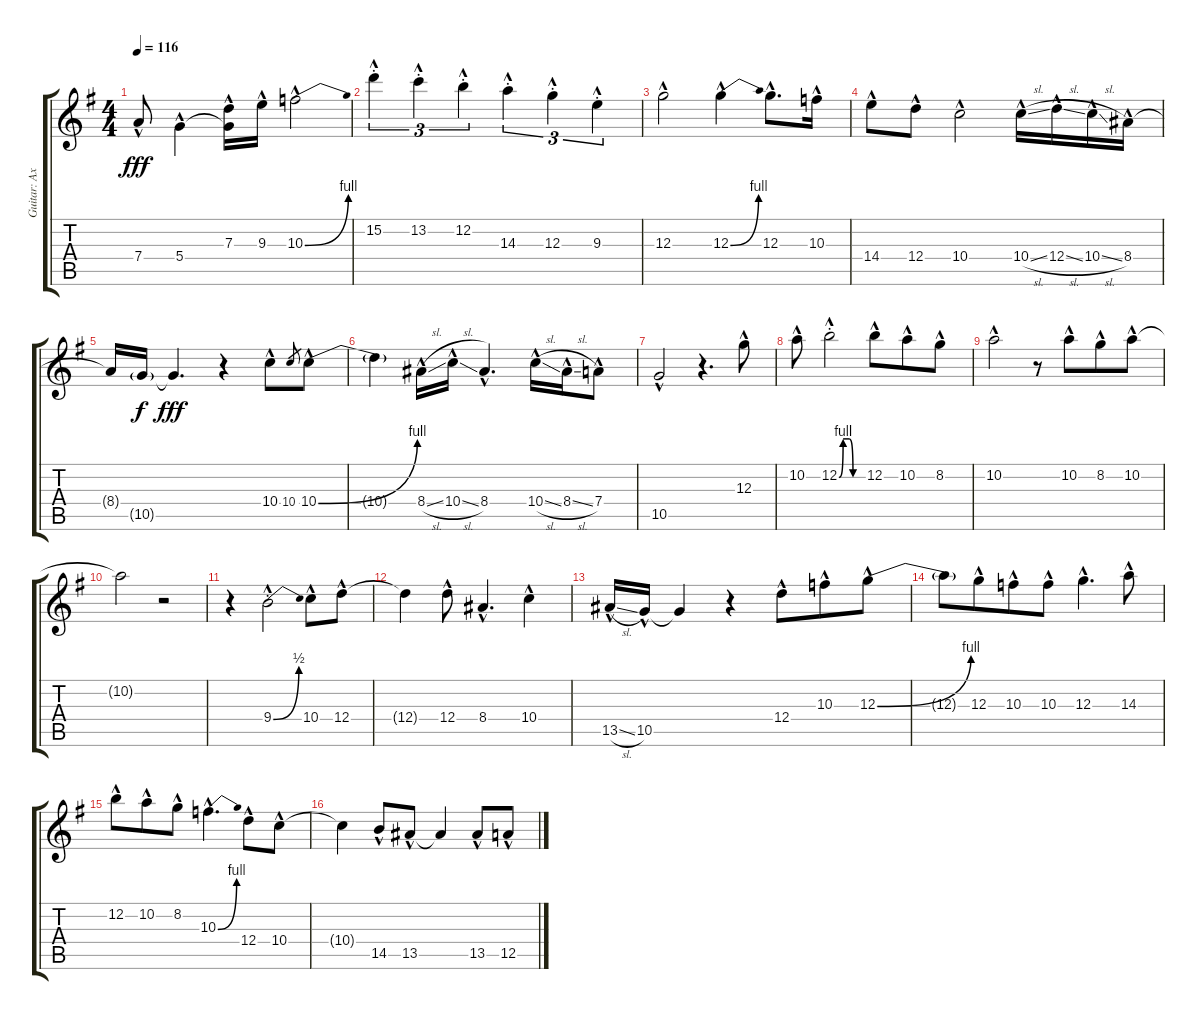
\track ("Guitar: Axel" "Guitar: Ax") {instrument overdrivenguitar}
\staff {score tabs}
\tuning (E4 B3 G3 D3 A2 E2) {hide}
\ts (4 4)
\tempo 116
\clef g2
\ks g
7.4{hac}.8{dy fff} 5.4{hac}.4{beam merge} (7.3{hac} 5.4{t}).16 9.3{hac}.16 10.3{be (bend 0 0 60 4) hac}.2 |
15.2{hac st}.4{tu (3 2)} 13.2{hac st}.4{tu (3 2) beam merge} 12.2{hac st}.4{tu (3 2)} 14.3{hac st}.4{tu (3 2)} 12.3{hac st}.4{tu (3 2)} 9.3{hac st}.4{tu (3 2)} |
12.3{hac}.2 12.3{be (bend 0 0 60 4) hac}.4 12.3{hac}.8{d} 10.3{hac}.16 |
14.4{hac}.8 12.4{hac}.8 10.4{hac}.2 10.4{sl hac}.16 12.4{sl hac}.16{beam merge} 10.4{sl hac}.16 8.4{hac}.16 |
8.4{t}.16 10.5{g}.16{dy f} 10.5{t}.4{d dy fff} r.4 10.4{hac}.8 10.4.8{gr} 10.4{be (bend 0 0 60 4) hac}.8 |
10.4{t}.4 8.4{sl hac}.16 10.4{sl hac}.16 8.4{hac}.4{d} 10.4{sl hac}.16 8.4{sl hac}.16 7.4{hac}.8 |
10.5{hac}.2 r.4{d} 12.3{hac}.8 |
10.2{hac}.8 12.2{be (custom 0 0 10 4 25 4 35 0 60 0) hac st}.2 12.2{hac}.8{beam merge} 10.2{hac}.8 8.2{hac}.8 |
10.2{hac}.2 r.8 10.2{hac}.8{beam merge} 8.2{hac}.8 10.2{hac}.8 |
10.2{t}.2 r.2 |
r.4 9.4{be (bend 0 0 60 2) hac st}.2 10.4{hac}.8 12.4{hac}.8 |
12.4{t}.4 12.4{hac}.8 8.4{hac}.4{d} 10.4{hac}.4 |
13.5{sl hac}.16 10.5{hac}.16 10.5{t}.4 r.4 12.4{hac}.8{beam merge} 10.3{hac}.8 12.3{be (bend 0 0 60 4) hac}.8 |
12.3{t}.8 12.3{hac}.8{beam merge} 10.3{hac}.8 10.3{hac}.8 12.3{hac}.4{d} 14.3{hac}.8 |
12.2{hac}.8 10.2{hac}.8{beam merge} 8.2{hac}.8 10.3{be (bend 0 0 60 4) hac}.4{d} 12.4{hac}.8 10.4{hac}.8 |
10.4{t}.4 14.5{hac}.8 13.5{hac}.8 13.5{t}.4 13.5{hac}.8 12.5{hac}.8
